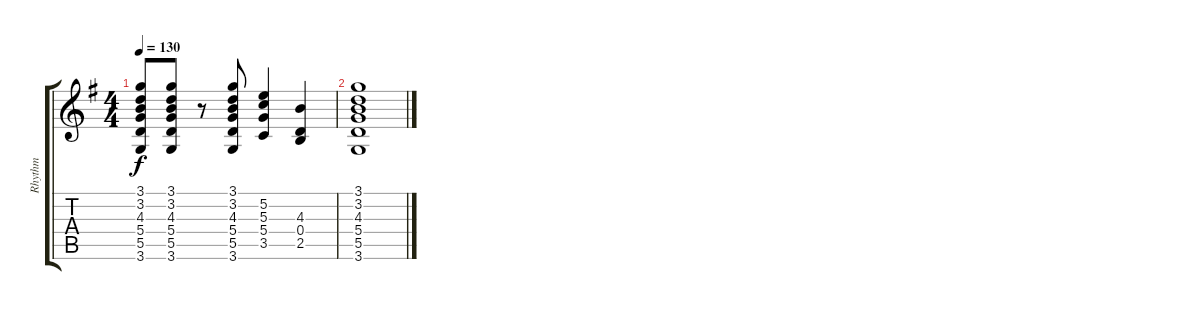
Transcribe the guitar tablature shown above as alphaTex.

\track ("Rhythm" "Rhythm") {instrument acousticguitarnylon}
\staff {score tabs}
\tuning (E4 B3 G3 D3 A2 E2) {hide}
\ts (4 4)
\tempo 130
\clef g2
\ks g
(3.1 3.2 4.3 5.4 5.5 3.6).8{dy f} (3.1 3.2 4.3 5.4 5.5 3.6).8 r.8 (3.1 3.2 4.3 5.4 5.5 3.6).8 (5.2 5.3 5.4 3.5).4 (4.3 0.4 2.5).4 |
(3.1 3.2 4.3 5.4 5.5 3.6).1
